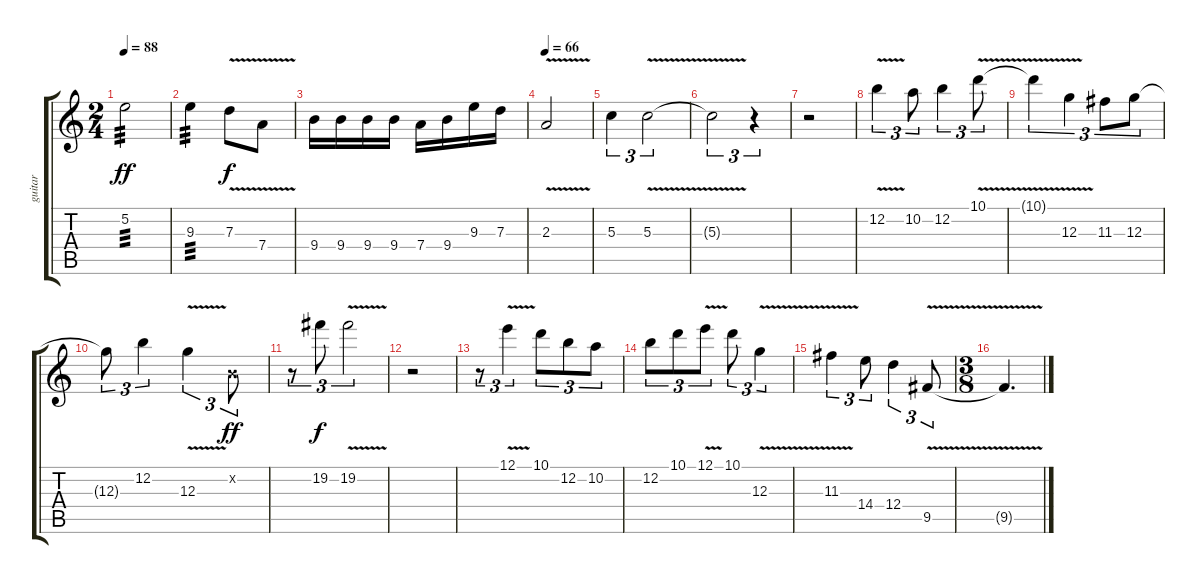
\track ("guitar    solo   two" "guitar    ") {instrument overdrivenguitar}
\staff {score tabs}
\tuning (E4 B3 G3 D3 A2 E2) {hide}
\ts (2 4)
\tempo 88
\clef g2
\ks c
5.2.2{tp 3 dy ff} |
9.3.4{tp 3} 7.3{v}.8{dy f} 7.4{v}.8 |
9.4.16 9.4.16 9.4.16 9.4.16 7.4.16 9.4.16 9.3.16 7.3.16 |
\tempo 66
2.3{v}.2 |
5.3.4{tu (3 2)} 5.3{v}.2{tu (3 2)} |
5.3{t}.2{tu (3 2)} r.4{tu (3 2)} |
r.2 |
12.2{v}.4{tu (3 2)} 10.2.8{tu (3 2)} 12.2.4{tu (3 2)} 10.1{v}.8{tu (3 2)} |
10.1{t}.4{tu (3 2)} 12.3{v}.4{tu (3 2)} 11.3.8{tu (3 2)} 12.3.8{tu (3 2)} |
12.3{t}.8{tu (3 2)} 12.2.4{tu (3 2)} 12.3{v}.4{tu (3 2)} 0.2{x}.8{tu (3 2) dy ff} |
r.8{tu (3 2)} 19.2.8{tu (3 2) dy f} 19.2{v}.2{tu (3 2)} |
r.2 |
r.8{tu (3 2)} 12.1{v}.4{tu (3 2)} 10.1.8{tu (3 2)} 12.2.8{tu (3 2)} 10.2.8{tu (3 2)} |
12.2.8{tu (3 2)} 10.1.8{tu (3 2)} 12.1{v}.8{tu (3 2)} 10.1.8{tu (3 2)} 12.3{v}.4{tu (3 2)} |
11.3{v}.4{tu (3 2)} 14.4.8{tu (3 2)} 12.4.4{tu (3 2)} 9.5{v}.8{tu (3 2)} |
\ts (3 8)
9.5{t}.4{d}
